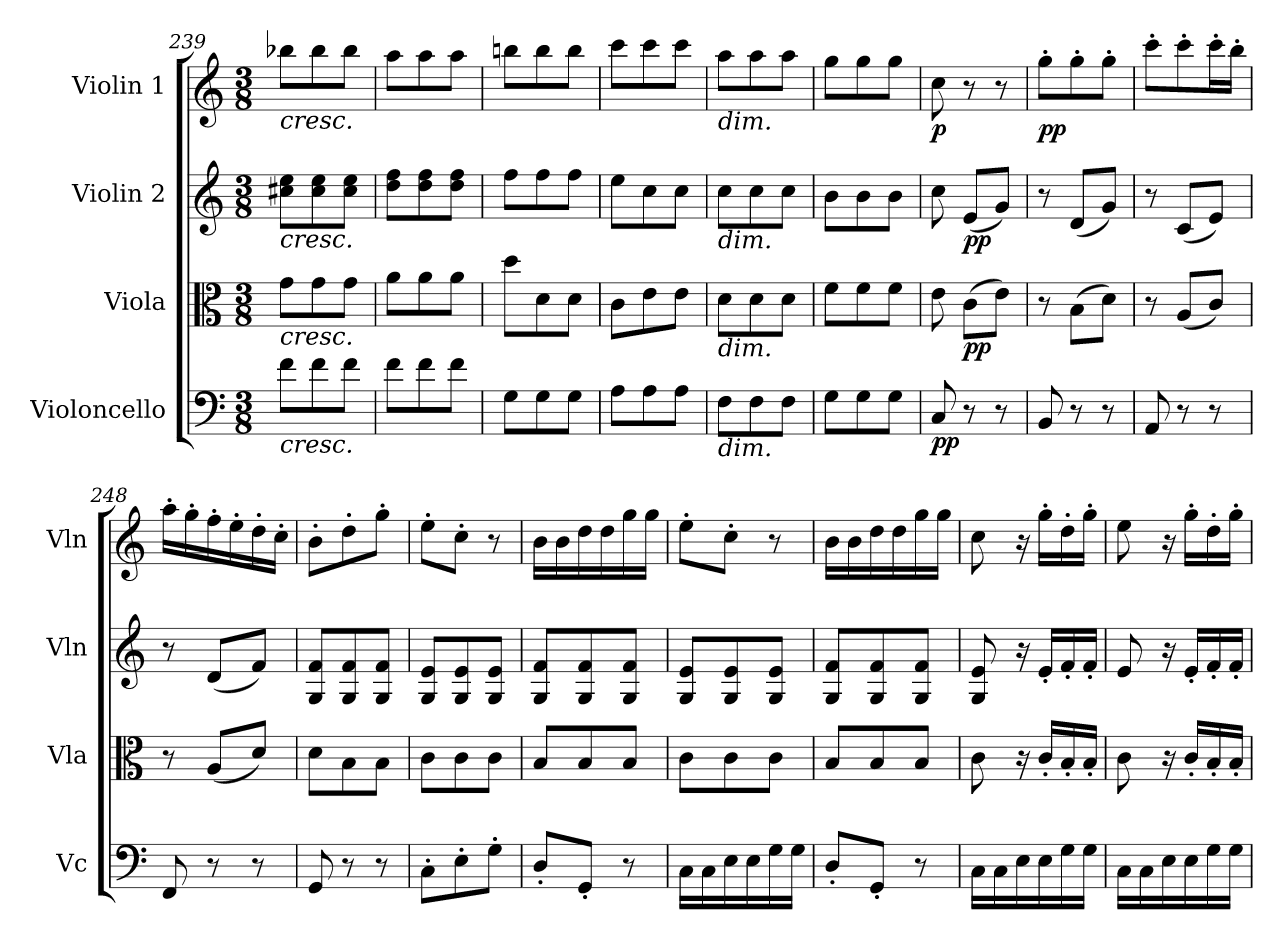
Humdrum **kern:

**kern	**dynam	**kern	**dynam	**kern	**dynam	**kern	**dynam
*part4	*part4	*part3	*part3	*part2	*part2	*part1	*part1
*staff4	*staff4	*staff3	*staff3	*staff2	*staff2	*staff1	*staff1
*I"Violoncello	*	*I"Viola	*	*I"Violin 2	*	*I"Violin 1	*
*I'Vc	*	*I'Vla	*	*I'Vln	*	*I'Vln	*
*clefF4	*	*clefC3	*	*clefG2	*	*clefG2	*
*k[]	*	*k[]	*	*k[]	*	*k[]	*
*M3/8	*	*M3/8	*	*M3/8	*	*M3/8	*
=239	=239	=239	=239	=239	=239	=239	=239
!	!	!	!	!	!	!LO:TX:b:i:t=cresc.	!
!	!	!	!	!LO:TX:b:i:t=cresc.	!	!	!
!	!	!LO:TX:b:i:t=cresc.	!	!	!	!	!
!LO:TX:b:i:t=cresc.	!	!	!	!	!	!	!
8f\L	.	8g\L	.	8cc#X\ 8ee\L	.	8bb-X\L	.
8f\	.	8g\	.	8cc#\ 8ee\	.	8bb-\	.
8f\J	.	8g\J	.	8cc#\ 8ee\J	.	8bb-\J	.
=240	=240	=240	=240	=240	=240	=240	=240
8f\L	.	8a\L	.	8dd\ 8ff\L	.	8aa\L	.
8f\	.	8a\	.	8dd\ 8ff\	.	8aa\	.
8f\J	.	8a\J	.	8dd\ 8ff\J	.	8aa\J	.
=241	=241	=241	=241	=241	=241	=241	=241
8G\L	.	8dd\L	.	8ff\L	.	8bbn\L	.
8G\	.	8d\	.	8ff\	.	8bb\	.
8G\J	.	8d\J	.	8ff\J	.	8bb\J	.
=242	=242	=242	=242	=242	=242	=242	=242
8A\L	.	8c\L	.	8ee\L	.	8ccc\L	.
8A\	.	8e\	.	8cc\	.	8ccc\	.
8A\J	.	8e\J	.	8cc\J	.	8ccc\J	.
=243	=243	=243	=243	=243	=243	=243	=243
!	!	!	!	!	!	!LO:TX:b:i:t=dim.	!
!	!	!	!	!LO:TX:b:i:t=dim.	!	!	!
!	!	!LO:TX:b:i:t=dim.	!	!	!	!	!
!LO:TX:b:i:t=dim.	!	!	!	!	!	!	!
8F\L	.	8d\L	.	8cc\L	.	8aa\L	.
8F\	.	8d\	.	8cc\	.	8aa\	.
8F\J	.	8d\J	.	8cc\J	.	8aa\J	.
=244	=244	=244	=244	=244	=244	=244	=244
8G\L	.	8f\L	.	8b\L	.	8gg\L	.
8G\	.	8f\	.	8b\	.	8gg\	.
8G\J	.	8f\J	.	8b\J	.	8gg\J	.
=245	=245	=245	=245	=245	=245	=245	=245
!	!LO:DY:b	!	!	!	!	!	!LO:DY:b
8C/	pp	8e\	.	8cc\	.	8cc\	p
!	!	!	!LO:DY:b	!	!LO:DY:b	!	!
8r	.	(8c\L	pp	(8e/L	pp	8r	.
8r	.	8e\J)	.	8g/J)	.	8r	.
=246	=246	=246	=246	=246	=246	=246	=246
!	!	!	!	!	!	!	!LO:DY:b
8BB/	.	8r	.	8r	.	8gg'\L	pp
8r	.	(8B\L	.	(8d/L	.	8gg'\	.
8r	.	8d\J)	.	8g/J)	.	8gg'\J	.
=247	=247	=247	=247	=247	=247	=247	=247
8AA/	.	8r	.	8r	.	8ccc'\L	.
8r	.	(8A/L	.	(8c/L	.	8ccc'\	.
8r	.	8c/J)	.	8e/J)	.	16ccc'\L	.
.	.	.	.	.	.	16bb'\JJ	.
!!LO:LB:g=z
=248	=248	=248	=248	=248	=248	=248	=248
8FF/	.	8r	.	8r	.	16aa'\LL	.
.	.	.	.	.	.	16gg'\	.
8r	.	(8A/L	.	(8d/L	.	16ff'\	.
.	.	.	.	.	.	16ee'\	.
8r	.	8d/J)	.	8f/J)	.	16dd'\	.
.	.	.	.	.	.	16cc'\JJ	.
=249	=249	=249	=249	=249	=249	=249	=249
8GG/	.	8d\L	.	8G/ 8f/L	.	8b'\L	.
8r	.	8B\	.	8G/ 8f/	.	8dd'\	.
8r	.	8B\J	.	8G/ 8f/J	.	8gg'\J	.
=250	=250	=250	=250	=250	=250	=250	=250
8C'\L	.	8c\L	.	8G/ 8e/L	.	8ee'\L	.
8E'\	.	8c\	.	8G/ 8e/	.	8cc'\J	.
8G'\J	.	8c\J	.	8G/ 8e/J	.	8r	.
!!LO:LB:g=z
=251	=251	=251	=251	=251	=251	=251	=251
8D'/L	.	8B/L	.	8G/ 8f/L	.	16b\LL	.
.	.	.	.	.	.	16b\	.
8GG'/J	.	8B/	.	8G/ 8f/	.	16dd\	.
.	.	.	.	.	.	16dd\	.
8r	.	8B/J	.	8G/ 8f/J	.	16gg\	.
.	.	.	.	.	.	16gg\JJ	.
=252	=252	=252	=252	=252	=252	=252	=252
16C\LL	.	8c\L	.	8G/ 8e/L	.	8ee'\L	.
16C\	.	.	.	.	.	.	.
16E\	.	8c\	.	8G/ 8e/	.	8cc'\J	.
16E\	.	.	.	.	.	.	.
16G\	.	8c\J	.	8G/ 8e/J	.	8r	.
16G\JJ	.	.	.	.	.	.	.
=253	=253	=253	=253	=253	=253	=253	=253
8D'/L	.	8B/L	.	8G/ 8f/L	.	16b\LL	.
.	.	.	.	.	.	16b\	.
8GG'/J	.	8B/	.	8G/ 8f/	.	16dd\	.
.	.	.	.	.	.	16dd\	.
8r	.	8B/J	.	8G/ 8f/J	.	16gg\	.
.	.	.	.	.	.	16gg\JJ	.
=254	=254	=254	=254	=254	=254	=254	=254
16C\LL	.	8c\	.	8G/ 8e/	.	8cc\	.
16C\	.	.	.	.	.	.	.
16E\	.	16r	.	16r	.	16r	.
16E\	.	16c'/LL	.	16e'/LL	.	16gg'\LL	.
16G\	.	16B'/	.	16f'/	.	16dd'\	.
16G\JJ	.	16B'/JJ	.	16f'/JJ	.	16gg'\JJ	.
=255	=255	=255	=255	=255	=255	=255	=255
16C\LL	.	8c\	.	8e/	.	8ee\	.
16C\	.	.	.	.	.	.	.
16E\	.	16r	.	16r	.	16r	.
16E\	.	16c'/LL	.	16e'/LL	.	16gg'\LL	.
16G\	.	16B'/	.	16f'/	.	16dd'\	.
16G\JJ	.	16B'/JJ	.	16f'/JJ	.	16gg'\JJ	.
=	=	=	=	=	=	=	=
*-	*-	*-	*-	*-	*-	*-	*-
